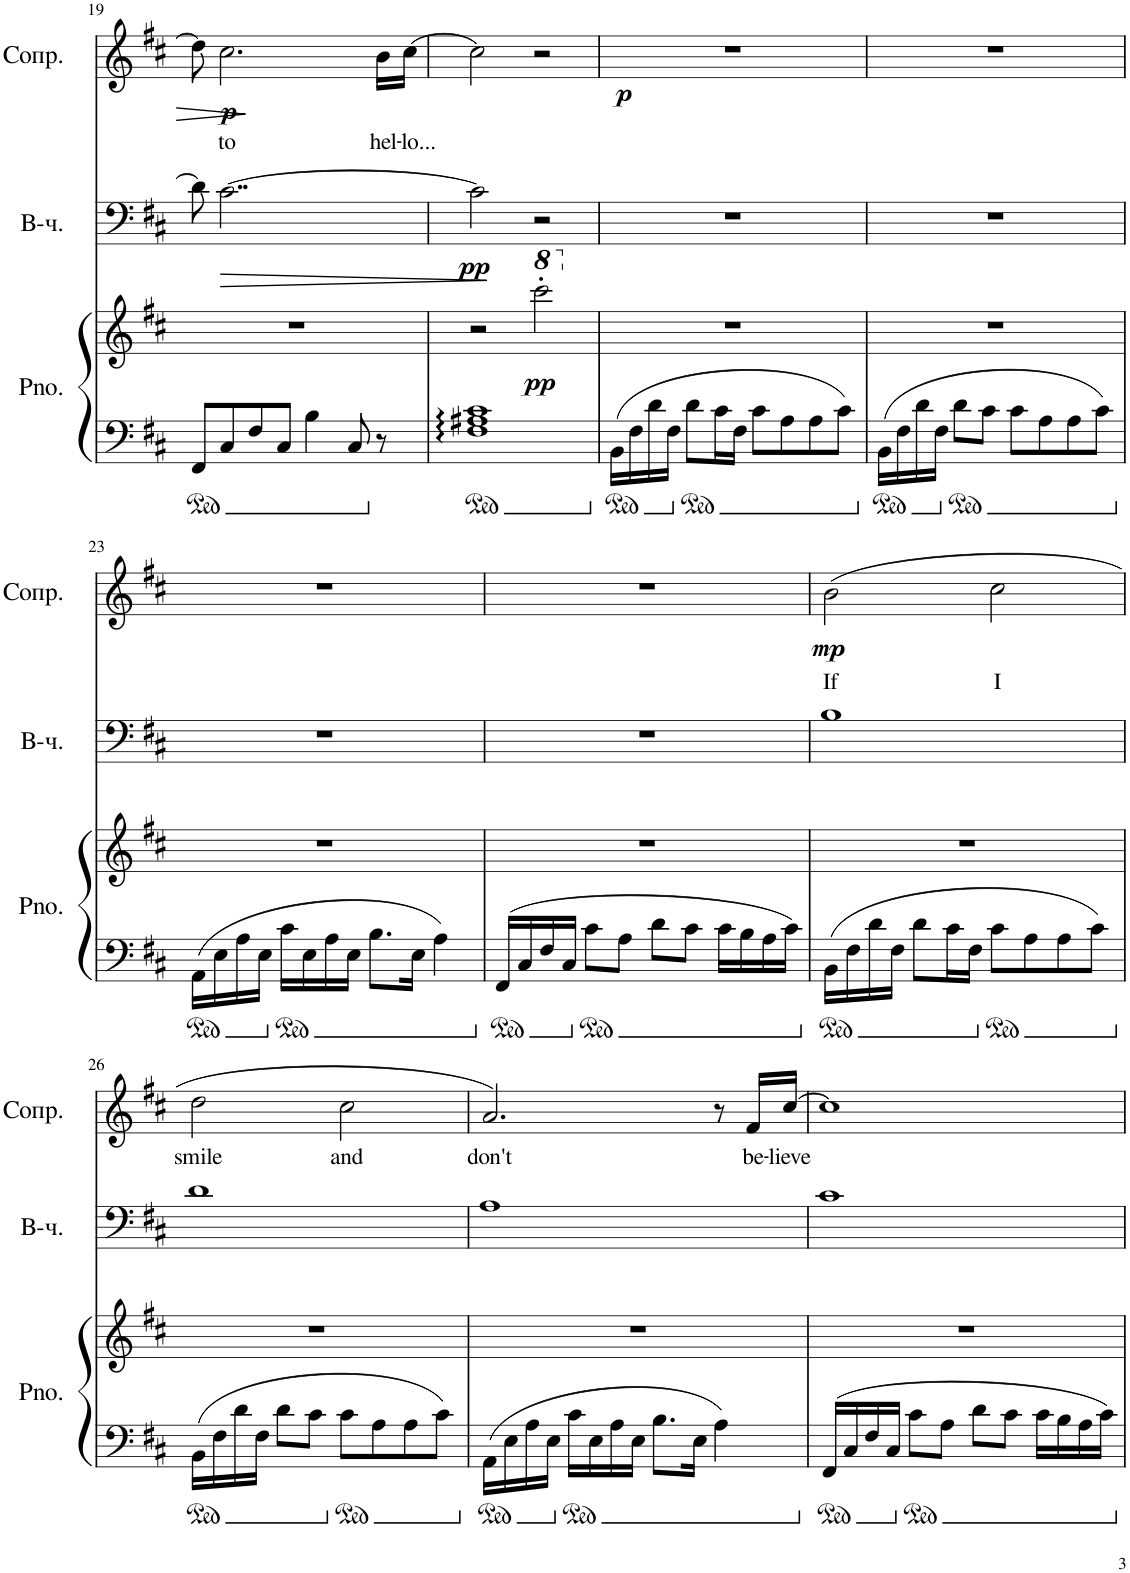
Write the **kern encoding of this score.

**kern	**kern	**dynam	**kern	**dynam	**kern	**text	**dynam
*part3	*part3	*part3	*part2	*part2	*part1	*part1	*part1
*staff4	*staff3	*staff3/4	*staff2	*staff2	*staff1	*staff1	*staff1
*I"Piano	*	*	*I"Виолончель	*	*I"Сопрано	*	*
*I'Pno.	*	*	*	*	*	*	*
!!LO:PB:g=z
*clefF4	*clefG2	*	*clefF4	*	*clefG2	*	*
*k[f#c#]	*k[f#c#]	*	*k[f#c#]	*	*k[f#c#]	*	*
*M4/4	*M4/4	*	*M4/4	*	*M4/4	*	*
=19	=19	=19	=19	=19	=19	=19	=19
8FF#/L	1r	.	8d\]	.	8dd\]	.	.
!	!	!	!	!LO:HP:b	!	!LO:LY:b	!LO:DY:b
8C#/	.	.	[2..c#\	>	2.cc#\	to	p
8F#/	.	.	.	.	.	.	.
8C#/J	.	.	.	.	.	.	.
4B\	.	.	.	.	.	.	.
8C#/	.	.	.	.	.	.	.
!	!	!	!	!	!	!LO:LY:b	!
8r	.	.	.	.	16b\LL	hel-	.
!	!	!	!	!	!	!LO:LY:b	!
.	.	.	.	.	[16cc#\JJ	-lo...	.
=20	=20	=20	=20	=20	=20	=20	=20
!	!	!	!	!LO:DY:b	!	!	!
1F# 1A#X 1c#	2r	.	2c#\]	pp	2cc#\]	.	.
*	*8va	*	*	*	*	*	*
!	!	!LO:DY:b	!	!	!	!	!
.	2cccc#'\	pp	2r	.	2r	.	.
.	.	.	.	]	.	.	.
=21	=21	=21	=21	=21	=21	=21	=21
*	*X8va	*	*	*	*	*	*
*	*	*	*	*	*^	*	*
16BB\LL	1r	.	1r	.	1r	16ryy	.	.
!	!	!	!	!	!	!	!	!LO:DY:b
16F#\	.	.	.	.	.	2...ryy	.	p
16d\	.	.	.	.	.	.	.	.
16F#\JJ	.	.	.	.	.	.	.	.
8d\L	.	.	.	.	.	.	.	.
16c#\L	.	.	.	.	.	.	.	.
16F#\JJ	.	.	.	.	.	.	.	.
8c#\L	.	.	.	.	.	.	.	.
8A\	.	.	.	.	.	.	.	.
8A\	.	.	.	.	.	.	.	.
8c#\J	.	.	.	.	.	.	.	.
*	*	*	*	*	*v	*v	*	*
=22	=22	=22	=22	=22	=22	=22	=22
16BB\LL	1r	.	1r	.	1r	.	.
16F#\	.	.	.	.	.	.	.
16d\	.	.	.	.	.	.	.
16F#\JJ	.	.	.	.	.	.	.
8d\L	.	.	.	.	.	.	.
8c#\J	.	.	.	.	.	.	.
8c#\L	.	.	.	.	.	.	.
8A\	.	.	.	.	.	.	.
8A\	.	.	.	.	.	.	.
8c#\J	.	.	.	.	.	.	.
!!LO:LB:g=z
=23	=23	=23	=23	=23	=23	=23	=23
16AA\LL	1r	.	1r	.	1r	.	.
16E\	.	.	.	.	.	.	.
16A\	.	.	.	.	.	.	.
16E\JJ	.	.	.	.	.	.	.
16c#\LL	.	.	.	.	.	.	.
16E\	.	.	.	.	.	.	.
16A\	.	.	.	.	.	.	.
16E\JJ	.	.	.	.	.	.	.
8.B\L	.	.	.	.	.	.	.
16E\Jk	.	.	.	.	.	.	.
4A\	.	.	.	.	.	.	.
=24	=24	=24	=24	=24	=24	=24	=24
16FF#/LL	1r	.	1r	.	1r	.	.
16C#/	.	.	.	.	.	.	.
16F#/	.	.	.	.	.	.	.
16C#/JJ	.	.	.	.	.	.	.
8c#\L	.	.	.	.	.	.	.
8A\J	.	.	.	.	.	.	.
8d\L	.	.	.	.	.	.	.
8c#\J	.	.	.	.	.	.	.
16c#\LL	.	.	.	.	.	.	.
16B\	.	.	.	.	.	.	.
16A\	.	.	.	.	.	.	.
16c#\JJ	.	.	.	.	.	.	.
=25	=25	=25	=25	=25	=25	=25	=25
!	!	!	!	!	!	!LO:LY:b	!LO:DY:b
16BB\LL	1r	.	1B	.	(2b\	If	mp
16F#\	.	.	.	.	.	.	.
16d\	.	.	.	.	.	.	.
16F#\JJ	.	.	.	.	.	.	.
8d\L	.	.	.	.	.	.	.
16c#\L	.	.	.	.	.	.	.
16F#\JJ	.	.	.	.	.	.	.
!	!	!	!	!	!	!LO:LY:b	!
8c#\L	.	.	.	.	2cc#\	I	.
8A\	.	.	.	.	.	.	.
8A\	.	.	.	.	.	.	.
8c#\J	.	.	.	.	.	.	.
!!LO:LB:g=z
=26	=26	=26	=26	=26	=26	=26	=26
!	!	!	!	!	!	!LO:LY:b	!
16BB\LL	1r	.	1d	.	2dd\	smile	.
16F#\	.	.	.	.	.	.	.
16d\	.	.	.	.	.	.	.
16F#\JJ	.	.	.	.	.	.	.
8d\L	.	.	.	.	.	.	.
8c#\J	.	.	.	.	.	.	.
!	!	!	!	!	!	!LO:LY:b	!
8c#\L	.	.	.	.	2cc#\	and	.
8A\	.	.	.	.	.	.	.
8A\	.	.	.	.	.	.	.
8c#\J	.	.	.	.	.	.	.
=27	=27	=27	=27	=27	=27	=27	=27
!	!	!	!	!	!	!LO:LY:b	!
16AA\LL	1r	.	1A	.	2.a/)	don't	.
16E\	.	.	.	.	.	.	.
16A\	.	.	.	.	.	.	.
16E\JJ	.	.	.	.	.	.	.
16c#\LL	.	.	.	.	.	.	.
16E\	.	.	.	.	.	.	.
16A\	.	.	.	.	.	.	.
16E\JJ	.	.	.	.	.	.	.
8.B\L	.	.	.	.	.	.	.
16E\Jk	.	.	.	.	.	.	.
4A\	.	.	.	.	8r	.	.
!	!	!	!	!	!	!LO:LY:b	!
.	.	.	.	.	16f#/LL	be-	.
!	!	!	!	!	!	!LO:LY:b	!
.	.	.	.	.	[16cc#/JJ	-lieve	.
=28	=28	=28	=28	=28	=28	=28	=28
16FF#/LL	1r	.	1c#	.	1cc#]	.	.
16C#/	.	.	.	.	.	.	.
16F#/	.	.	.	.	.	.	.
16C#/JJ	.	.	.	.	.	.	.
8c#\L	.	.	.	.	.	.	.
8A\J	.	.	.	.	.	.	.
8d\L	.	.	.	.	.	.	.
8c#\J	.	.	.	.	.	.	.
16c#\LL	.	.	.	.	.	.	.
16B\	.	.	.	.	.	.	.
16A\	.	.	.	.	.	.	.
16c#\JJ	.	.	.	.	.	.	.
=	=	=	=	=	=	=	=
*-	*-	*-	*-	*-	*-	*-	*-
